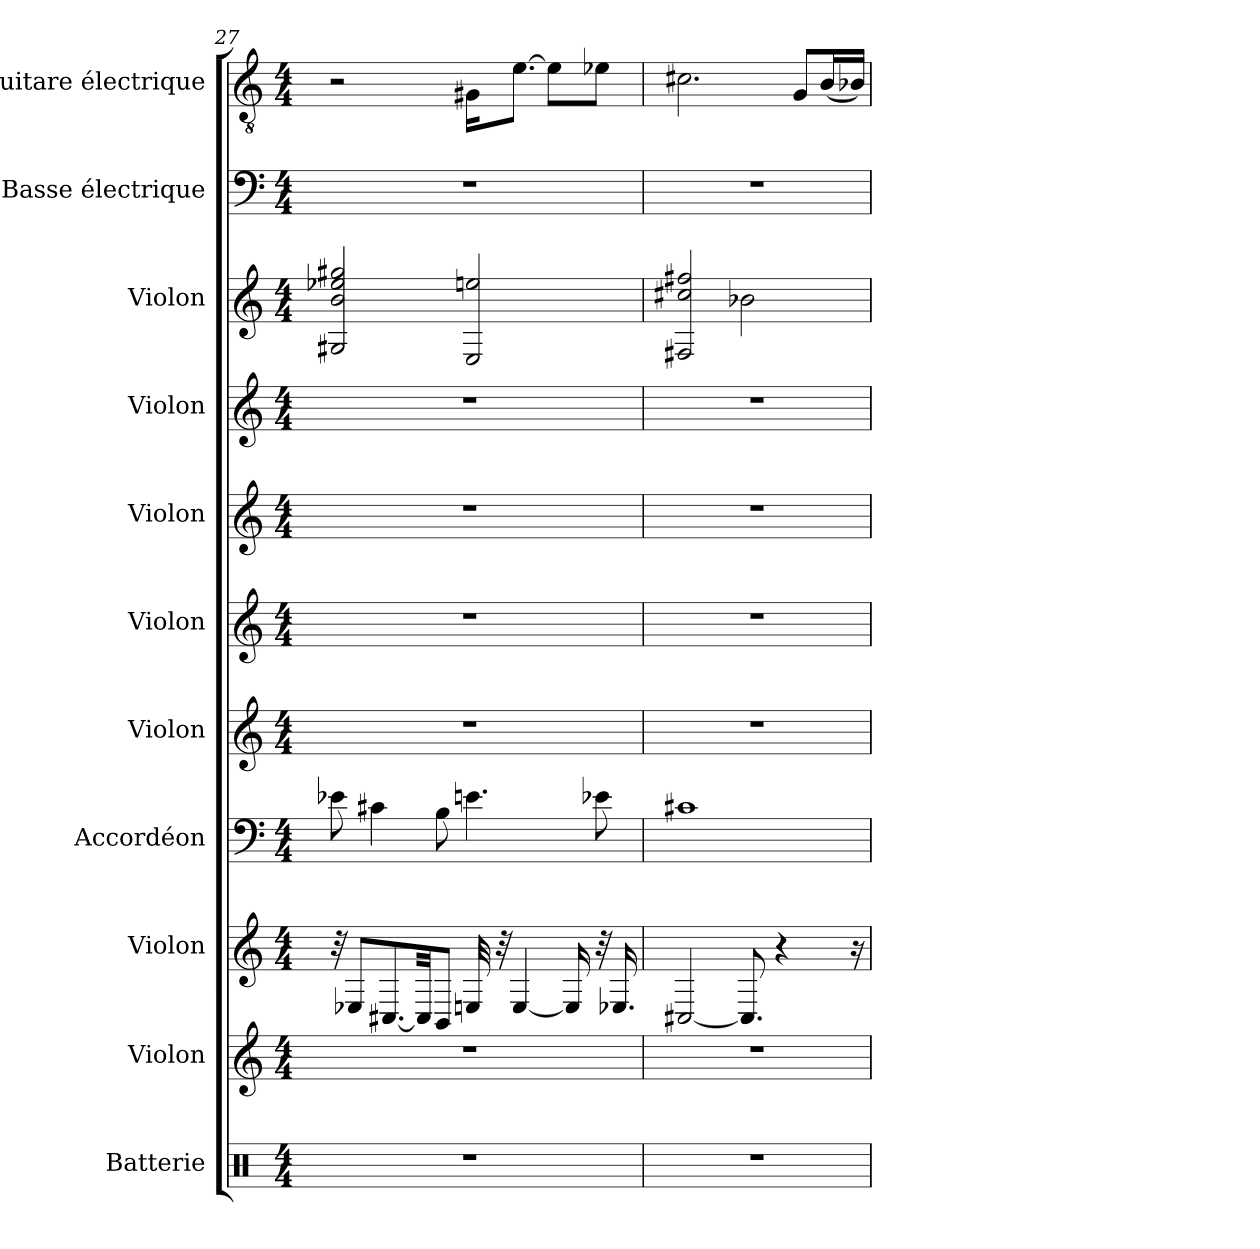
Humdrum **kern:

**kern	**kern	**kern	**kern	**kern	**kern	**kern	**kern	**kern	**kern	**kern
*part11	*part10	*part9	*part8	*part7	*part6	*part5	*part4	*part3	*part2	*part1
*staff11	*staff10	*staff9	*staff8	*staff7	*staff6	*staff5	*staff4	*staff3	*staff2	*staff1
*I"Batterie	*I"Violon	*I"Violon	*I"Accordéon	*I"Violon	*I"Violon	*I"Violon	*I"Violon	*I"Violon	*I"Basse électrique	*I"Guitare électrique
*I'Bat.	*I'Vln.	*I'Vln.	*I'Acc.	*I'Vln.	*I'Vln.	*I'Vln.	*I'Vln.	*I'Vln.	*I'B. él.	*I'Guit. El.
*clefX	*clefG2	*clefG2	*clefF4	*clefG2	*clefG2	*clefG2	*clefG2	*clefG2	*clefF4	*clefGv2
*	*	*	*	*	*	*	*	*	*ITrd7c12	*
*k[]	*k[]	*k[]	*k[]	*k[]	*k[]	*k[]	*k[]	*k[]	*k[]	*k[]
*M4/4	*M4/4	*M4/4	*M4/4	*M4/4	*M4/4	*M4/4	*M4/4	*M4/4	*M4/4	*M4/4
=27	=27	=27	=27	=27	=27	=27	=27	=27	=27	=27
1r	1r	32r	8e-X\	1r	1r	1r	1r	2G#X/ 2b/ 2ee-X/ 2gg#X/	1r	2r
.	.	8E-X/L	.	.	.	.	.	.	.	.
.	.	.	4c#X\	.	.	.	.	.	.	.
.	.	[8.C#X/	.	.	.	.	.	.	.	.
.	.	32C#/KK]	.	.	.	.	.	.	.	.
.	.	8BB/J	8B\	.	.	.	.	.	.	.
.	.	32En/	4.en\	.	.	.	.	2E/ 2een/	.	16G#X\KL
.	.	32r	.	.	.	.	.	.	.	.
.	.	[4E/	.	.	.	.	.	.	.	[8.e\J
.	.	.	.	.	.	.	.	.	.	8e\L]
.	.	16E/]	.	.	.	.	.	.	.	.
.	.	32r	8e-X\	.	.	.	.	.	.	8e-X\J
.	.	16.E-X/	.	.	.	.	.	.	.	.
!!LO:PB:g=z
=28	=28	=28	=28	=28	=28	=28	=28	=28	=28	=28
1r	1r	[2C#X/	1c#X	1r	1r	1r	1r	2F#X/ 2cc#X/ 2ff#X/	1r	2.c#X\
.	.	8.C#/]	.	.	.	.	.	2b-X\	.	.
.	.	4r	.	.	.	.	.	.	.	.
.	.	.	.	.	.	.	.	.	.	8G/L
.	.	.	.	.	.	.	.	.	.	(16B/L
.	.	16r	.	.	.	.	.	.	.	16B-X/JJ)
=	=	=	=	=	=	=	=	=	=	=
*-	*-	*-	*-	*-	*-	*-	*-	*-	*-	*-
